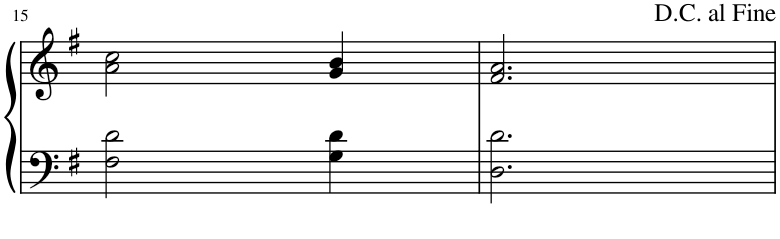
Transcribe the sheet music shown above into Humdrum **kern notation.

**kern	**kern
*part1	*part1
*staff2	*staff1
*I"Piano	*
*I'Pno.	*
!!LO:PB:g=z
*clefF4	*clefG2
*k[f#]	*k[f#]
*M3/4	*M3/4
=15	=15
2F#\ 2d\	2a\ 2cc\
4G\ 4d\	4g/ 4b/
=16	=16
2.D\ 2.d\	2.f#/ 2.a/
=	=
*-	*-
